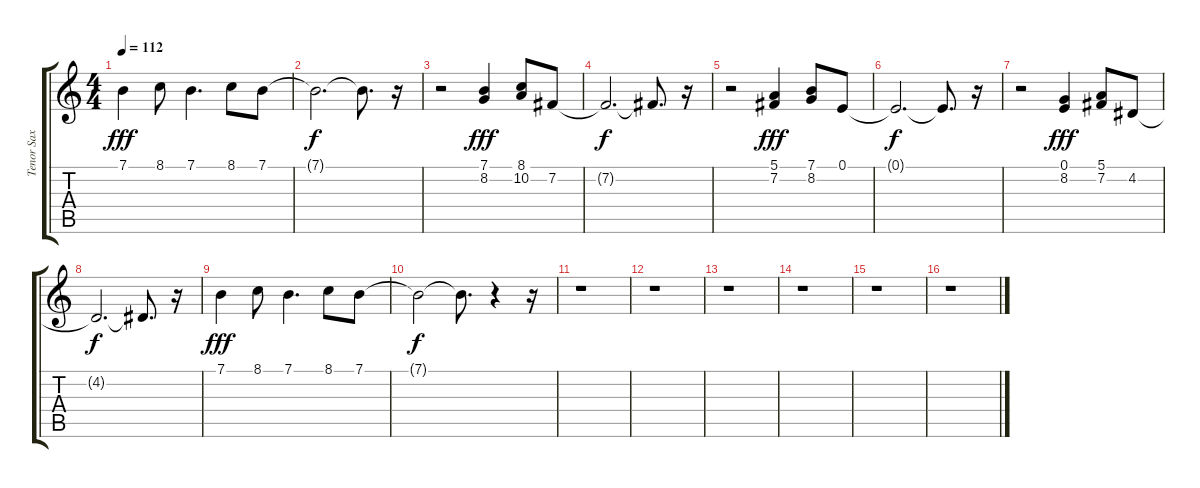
\track ("Tenor Sax " "Tenor Sax ") {instrument choiraahs}
\staff {score tabs}
\tuning (E4 B3 G3 D3 A2 E2) {hide}
\ts (4 4)
\tempo 112
\clef g2
\ks c
7.1.4{dy fff} 8.1.8 7.1.4{d} 8.1.8 7.1.8 |
7.1{t}.2{d dy f} 7.1{t}.8{d} r.16 |
r.2 (7.1 8.2).4{dy fff} (8.1 10.2).8 7.2.8 |
7.2{t}.2{d dy f} 7.2{t}.8{d} r.16 |
r.2 (5.1 7.2).4{dy fff} (7.1 8.2).8 0.1.8 |
0.1{t}.2{d dy f} 0.1{t}.8{d} r.16 |
r.2 (0.1 8.2).4{dy fff} (5.1 7.2).8 4.2.8 |
4.2{t}.2{d dy f} 4.2{t}.8{d} r.16 |
7.1.4{dy fff} 8.1.8 7.1.4{d} 8.1.8 7.1.8 |
7.1{t}.2{dy f} 7.1{t}.8{d} r.4 r.16 |
r.1 |
r.1 |
r.1 |
r.1 |
r.1 |
r.1
